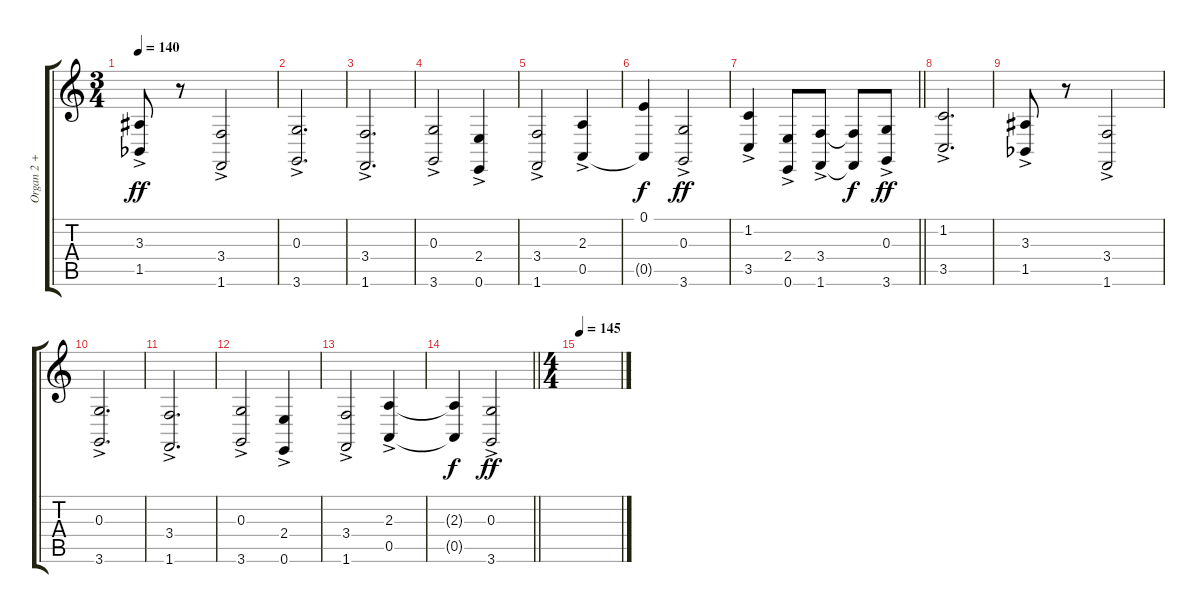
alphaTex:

\track ("Organ 2 + Piano 2" "Organ 2 + ") {instrument percussiveorgan}
\staff {score tabs}
\tuning (E4 B3 G3 D3 A2 E2) {hide}
\ts (3 4)
\tempo 140
\clef g2
\ks c
(3.3{ac} 1.5{ac acc b}).8{dy ff} r.8 (3.4{ac} 1.6{ac}).2 |
(0.3{ac} 3.6{ac}).2{d} |
(3.4{ac} 1.6{ac}).2{d} |
(0.3{ac} 3.6{ac}).2 (2.4{ac} 0.6{ac}).4 |
(3.4{ac} 1.6{ac}).2 (2.3{ac} 0.5{ac}).4 |
(0.1 0.5{t}).4{dy f} (0.3{ac} 3.6{ac}).2{dy ff} |
\barLineRight lightlight
(1.2{ac} 3.5{ac}).4 (2.4{ac} 0.6{ac}).8 (3.4{ac} 1.6{ac}).8 (3.4{t} 1.6{t}).8{dy f} (0.3{ac} 3.6{ac}).8{dy ff} |
(1.2{ac} 3.5{ac}).2{d} |
(3.3{ac} 1.5{ac acc b}).8 r.8 (3.4{ac} 1.6{ac}).2 |
(0.3{ac} 3.6{ac}).2{d} |
(3.4{ac} 1.6{ac}).2{d} |
(0.3{ac} 3.6{ac}).2 (2.4{ac} 0.6{ac}).4 |
(3.4{ac} 1.6{ac}).2 (2.3{ac} 0.5{ac}).4 |
\barLineRight lightlight
(2.3{t} 0.5{t}).4{dy f} (0.3{ac} 3.6{ac}).2{dy ff} |
\ts (4 4)
\tempo 145
